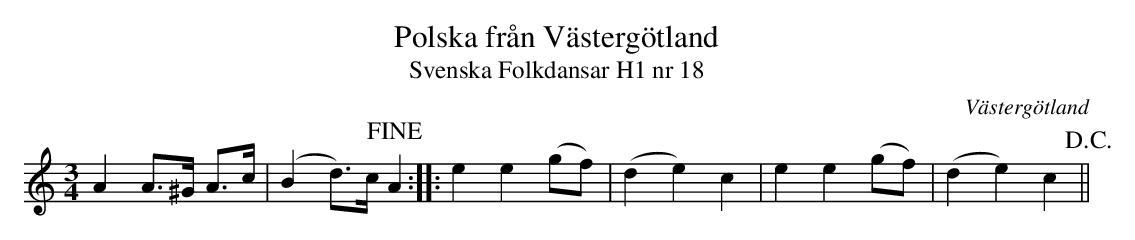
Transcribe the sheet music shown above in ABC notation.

X:1
T:Polska från Västergötland
T:Svenska Folkdansar H1 nr 18
O:Västergötland
M:3/4
L:1/8
K:Am
A2 A>^G A>c | (B2 d>)c !fine! A2 :: e2 e2 (gf) | (d2 e2) c2 | e2 e2 (gf) | (d2 e2) c2 !D.C.! ||
